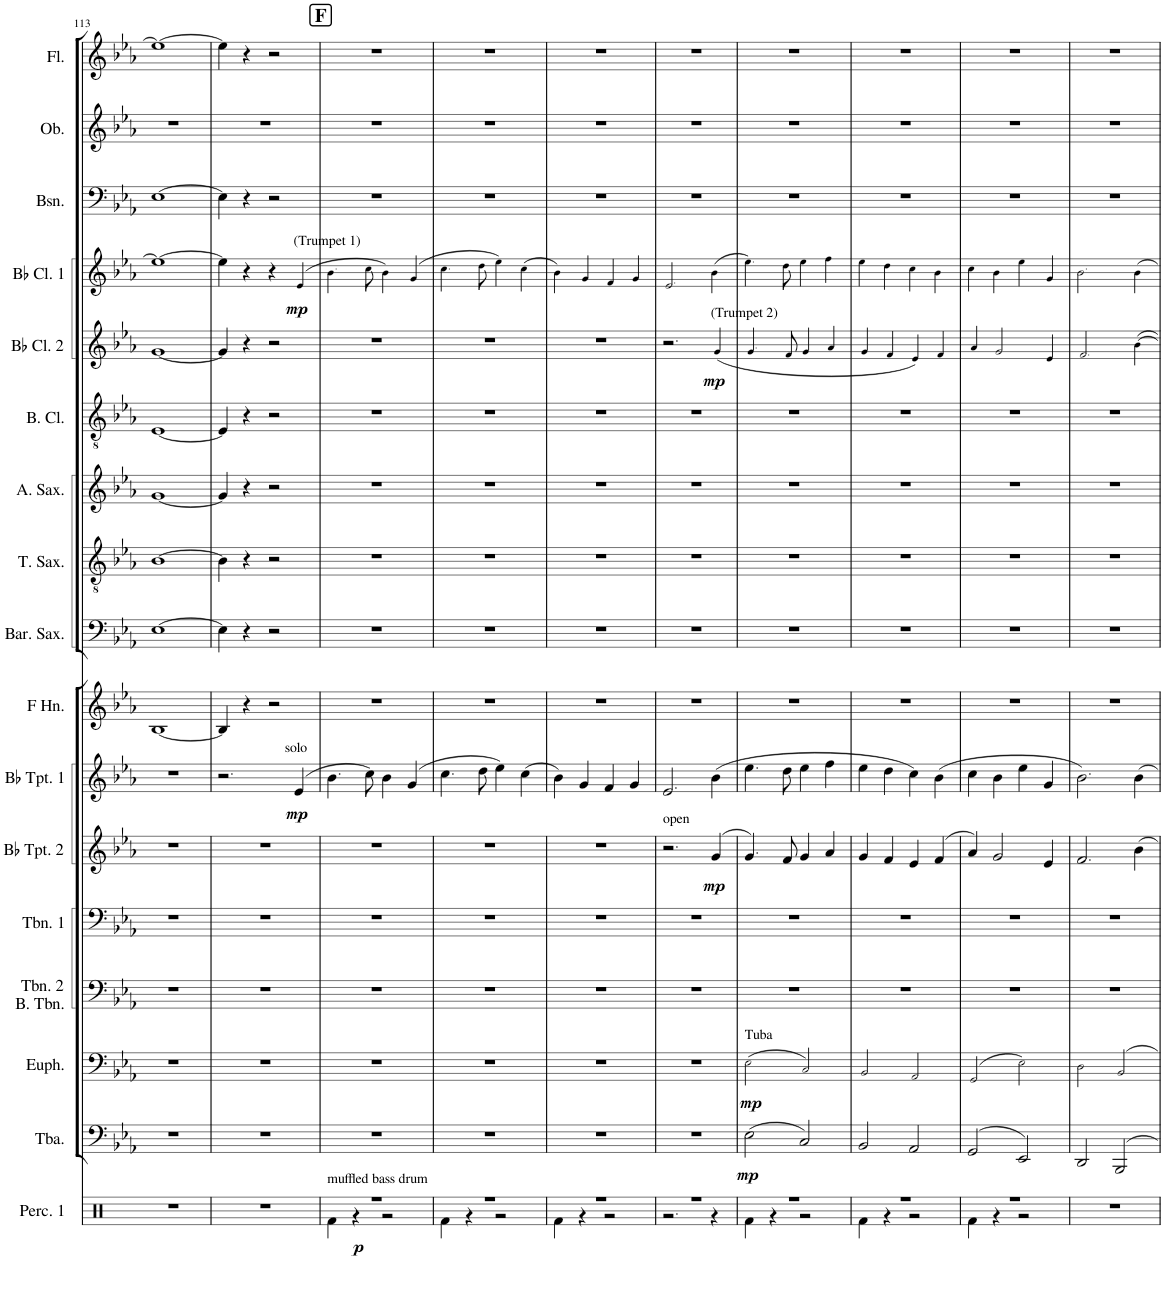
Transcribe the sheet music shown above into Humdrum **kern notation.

**kern	**dynam	**kern	**dynam	**kern	**dynam	**kern	**kern	**kern	**dynam	**kern	**dynam	**kern	**kern	**kern	**kern	**kern	**kern	**dynam	**kern	**dynam	**kern	**kern	**kern
*part17	*part17	*part16	*part16	*part15	*part15	*part14	*part13	*part12	*part12	*part11	*part11	*part10	*part9	*part8	*part7	*part6	*part5	*part5	*part4	*part4	*part3	*part2	*part1
*staff17	*staff17	*staff16	*staff16	*staff15	*staff15	*staff14	*staff13	*staff12	*staff12	*staff11	*staff11	*staff10	*staff9	*staff8	*staff7	*staff6	*staff5	*staff5	*staff4	*staff4	*staff3	*staff2	*staff1
*I"Percussion 1	*	*I"Tuba	*	*I"Euphonium	*	*I"Trombone 2 Bass Trombone	*I"Trombone 1	*I"Bb Trumpet 2	*	*I"Bb Trumpet 1	*	*I"Horn in F	*I"Baritone Saxophone	*I"Tenor Saxophone	*I"Alto Saxophone	*I"Bass Clarinet	*I"Bb Clarinet 2	*	*I"Bb Clarinet 1	*	*I"Bassoon	*I"Oboe	*I"Flute
*I'Perc. 1	*	*I'Tba.	*	*I'Euph.	*	*I'Tbn. 2 B. Tbn.	*I'Tbn. 1	*I'Bb Tpt. 2	*	*I'Bb Tpt. 1	*	*	*I'Bar. Sax.	*I'T. Sax.	*I'A. Sax.	*I'B. Cl.	*I'Bb Cl. 2	*	*I'Bb Cl. 1	*	*I'Bsn.	*I'Ob.	*I'Fl.
!!LO:PB:g=z
*clefX	*	*clefF4	*	*clefF4	*	*clefF4	*clefF4	*clefG2	*	*clefG2	*	*clefG2	*clefF4	*clefGv2	*clefG2	*clefGv2	*clefG2	*	*clefG2	*	*clefF4	*clefG2	*clefG2
*	*	*	*	*	*	*	*	*ITrd1c2	*	*ITrd1c2	*	*ITrd4c7	*ITrd12c21	*ITrd8c14	*ITrd5c9	*ITrd8c14	*ITrd1c2	*	*ITrd1c2	*	*	*	*
*k[]	*	*k[b-e-a-]	*	*k[b-e-a-]	*	*k[b-e-a-]	*k[b-e-a-]	*k[b-e-a-]	*	*k[b-e-a-]	*	*k[b-e-a-]	*k[b-e-a-]	*k[b-e-a-]	*k[b-e-a-]	*k[b-e-a-]	*k[b-e-a-]	*	*k[b-e-a-]	*	*k[b-e-a-]	*k[b-e-a-]	*k[b-e-a-]
*M4/4	*	*M4/4	*	*M4/4	*	*M4/4	*M4/4	*M4/4	*	*M4/4	*	*M4/4	*M4/4	*M4/4	*M4/4	*M4/4	*M4/4	*	*M4/4	*	*M4/4	*M4/4	*M4/4
=113	=113	=113	=113	=113	=113	=113	=113	=113	=113	=113	=113	=113	=113	=113	=113	=113	=113	=113	=113	=113	=113	=113	=113
1r	.	1r	.	1r	.	1r	1r	1r	.	1r	.	[1B-	[1E-	[1B-	[1g	[1E-	[1g	.	1ee-_	.	[1E-	1r	1ee-_
=114	=114	=114	=114	=114	=114	=114	=114	=114	=114	=114	=114	=114	=114	=114	=114	=114	=114	=114	=114	=114	=114	=114	=114
1r	.	1r	.	1r	.	1r	1r	1r	.	2.r	.	4B-/]	4E-\]	4B-\]	4g/]	4E-/]	4g/]	.	4ee-\]	.	4E-\]	1r	4ee-\]
.	.	.	.	.	.	.	.	.	.	.	.	4r	4r	4r	4r	4r	4r	.	4r	.	4r	.	4r
.	.	.	.	.	.	.	.	.	.	.	.	2r	2r	2r	2r	2r	2r	.	4r	.	2r	.	2r
!	!	!	!	!	!	!	!	!	!	!	!	!	!	!	!	!	!	!	!LO:TX:a:t=(Trumpet 1)	!	!	!	!
!	!	!	!	!	!	!	!	!	!	!LO:TX:a:t=solo	!	!	!	!	!	!	!	!	!	!	!	!	!
!	!	!	!	!	!	!	!	!	!	!	!LO:DY:b	!	!	!	!	!	!	!	!	!LO:DY:b	!	!	!
.	.	.	.	.	.	.	.	.	.	(>4e-/	mp	.	.	.	.	.	.	.	(>4e-/	mp	.	.	.
!!LO:REH:place=s1:a:B:cj:fs=14:t=F
=115	=115	=115	=115	=115	=115	=115	=115	=115	=115	=115	=115	=115	=115	=115	=115	=115	=115	=115	=115	=115	=115	=115	=115
*^	*	*	*	*	*	*	*	*	*	*	*	*	*	*	*	*	*	*	*	*	*	*	*
!LO:TX:a:t=muffled bass drum	!	!	!	!	!	!	!	!	!	!	!	!	!	!	!	!	!	!	!	!	!	!	!	!
1r	4Rf\	.	1r	.	1r	.	1r	1r	1r	.	4.b-\	.	1r	1r	1r	1r	1r	1r	.	4.b-\	.	1r	1r	1r
!	!	!LO:DY:b	!	!	!	!	!	!	!	!	!	!	!	!	!	!	!	!	!	!	!	!	!	!
.	4r	p	.	.	.	.	.	.	.	.	.	.	.	.	.	.	.	.	.	.	.	.	.	.
.	.	.	.	.	.	.	.	.	.	.	8cc\)	.	.	.	.	.	.	.	.	8cc\	.	.	.	.
.	2r	.	.	.	.	.	.	.	.	.	4b-\	.	.	.	.	.	.	.	.	4b-\)	.	.	.	.
.	.	.	.	.	.	.	.	.	.	.	(>4g/	.	.	.	.	.	.	.	.	(>4g/	.	.	.	.
=116	=116	=116	=116	=116	=116	=116	=116	=116	=116	=116	=116	=116	=116	=116	=116	=116	=116	=116	=116	=116	=116	=116	=116	=116
1r	4Rf\	.	1r	.	1r	.	1r	1r	1r	.	4.cc\	.	1r	1r	1r	1r	1r	1r	.	4.cc\	.	1r	1r	1r
.	4r	.	.	.	.	.	.	.	.	.	.	.	.	.	.	.	.	.	.	.	.	.	.	.
.	.	.	.	.	.	.	.	.	.	.	8dd\	.	.	.	.	.	.	.	.	8dd\	.	.	.	.
.	2r	.	.	.	.	.	.	.	.	.	4ee-\)	.	.	.	.	.	.	.	.	4ee-\)	.	.	.	.
.	.	.	.	.	.	.	.	.	.	.	(4cc\	.	.	.	.	.	.	.	.	(4cc\	.	.	.	.
=117	=117	=117	=117	=117	=117	=117	=117	=117	=117	=117	=117	=117	=117	=117	=117	=117	=117	=117	=117	=117	=117	=117	=117	=117
1r	4Rf\	.	1r	.	1r	.	1r	1r	1r	.	4b-\)	.	1r	1r	1r	1r	1r	1r	.	4b-\)	.	1r	1r	1r
.	4r	.	.	.	.	.	.	.	.	.	4g/	.	.	.	.	.	.	.	.	4g/	.	.	.	.
.	2r	.	.	.	.	.	.	.	.	.	4f/	.	.	.	.	.	.	.	.	4f/	.	.	.	.
.	.	.	.	.	.	.	.	.	.	.	4g/	.	.	.	.	.	.	.	.	4g/	.	.	.	.
=118	=118	=118	=118	=118	=118	=118	=118	=118	=118	=118	=118	=118	=118	=118	=118	=118	=118	=118	=118	=118	=118	=118	=118	=118
!	!	!	!	!	!	!	!	!	!LO:TX:a:t=open	!	!	!	!	!	!	!	!	!	!	!	!	!	!	!
1r	2.r	.	1r	.	1r	.	1r	1r	2.r	.	2.e-/	.	1r	1r	1r	1r	1r	2.r	.	2.e-/	.	1r	1r	1r
!	!	!	!	!	!	!	!	!	!	!	!	!	!	!	!	!	!	!LO:TX:a:t=(Trumpet 2)	!	!	!	!	!	!
!	!	!	!	!	!	!	!	!	!	!LO:DY:b	!	!	!	!	!	!	!	!	!LO:DY:b	!	!	!	!	!
.	4r	.	.	.	.	.	.	.	(>4g/	mp	(4b-\	.	.	.	.	.	.	(<4g/	mp	(4b-\	.	.	.	.
=119	=119	=119	=119	=119	=119	=119	=119	=119	=119	=119	=119	=119	=119	=119	=119	=119	=119	=119	=119	=119	=119	=119	=119	=119
!	!	!	!	!	!LO:TX:a:t=Tuba	!	!	!	!	!	!	!	!	!	!	!	!	!	!	!	!	!	!	!
!	!	!	!	!LO:DY:b	!	!LO:DY:b	!	!	!	!	!	!	!	!	!	!	!	!	!	!	!	!	!	!
1r	4Rf\	.	(2E-\	mp	(2E-\	mp	1r	1r	4.g/)	.	4.ee-\	.	1r	1r	1r	1r	1r	4.g/	.	4.ee-\)	.	1r	1r	1r
.	4r	.	.	.	.	.	.	.	.	.	.	.	.	.	.	.	.	.	.	.	.	.	.	.
.	.	.	.	.	.	.	.	.	8f/	.	8dd\	.	.	.	.	.	.	8f/	.	8dd\	.	.	.	.
.	2r	.	2C/)	.	2C/)	.	.	.	4g/	.	4ee-\	.	.	.	.	.	.	4g/	.	4ee-\	.	.	.	.
.	.	.	.	.	.	.	.	.	4a-/	.	4ff\	.	.	.	.	.	.	4a-/	.	4ff\	.	.	.	.
=120	=120	=120	=120	=120	=120	=120	=120	=120	=120	=120	=120	=120	=120	=120	=120	=120	=120	=120	=120	=120	=120	=120	=120	=120
1r	4Rf\	.	2BB-/	.	2BB-/	.	1r	1r	4g/	.	4ee-\	.	1r	1r	1r	1r	1r	4g/	.	4ee-\	.	1r	1r	1r
.	4r	.	.	.	.	.	.	.	4f/	.	4dd\	.	.	.	.	.	.	4f/	.	4dd\	.	.	.	.
.	2r	.	2AA-/	.	2AA-/	.	.	.	4e-/	.	4cc\)	.	.	.	.	.	.	4e-/)	.	4cc\	.	.	.	.
.	.	.	.	.	.	.	.	.	(>4f/	.	(4b-\	.	.	.	.	.	.	4f/	.	4b-\	.	.	.	.
=121	=121	=121	=121	=121	=121	=121	=121	=121	=121	=121	=121	=121	=121	=121	=121	=121	=121	=121	=121	=121	=121	=121	=121	=121
1r	4Rf\	.	(>2GG/	.	(>2GG/	.	1r	1r	4a-/)	.	4cc\	.	1r	1r	1r	1r	1r	4a-/	.	4cc\	.	1r	1r	1r
.	4r	.	.	.	.	.	.	.	2g/	.	4b-\	.	.	.	.	.	.	2g/	.	4b-\	.	.	.	.
.	2r	.	2EE-/)	.	2E-\)	.	.	.	.	.	4ee-\	.	.	.	.	.	.	.	.	4ee-\	.	.	.	.
.	.	.	.	.	.	.	.	.	4e-/	.	4g/	.	.	.	.	.	.	4e-/	.	4g/	.	.	.	.
*v	*v	*	*	*	*	*	*	*	*	*	*	*	*	*	*	*	*	*	*	*	*	*	*	*
=122	=122	=122	=122	=122	=122	=122	=122	=122	=122	=122	=122	=122	=122	=122	=122	=122	=122	=122	=122	=122	=122	=122	=122
1r	.	2DD/	.	2D\	.	1r	1r	2.f/	.	2.b-\)	.	1r	1r	1r	1r	1r	2.f/	.	2.b-\	.	1r	1r	1r
.	.	2BBB-/	.	2BB-/	.	.	.	.	.	.	.	.	.	.	.	.	.	.	.	.	.	.	.
.	.	.	.	.	.	.	.	4b-\	.	4b-\	.	.	.	.	.	.	4b-\	.	4b-\	.	.	.	.
=	=	=	=	=	=	=	=	=	=	=	=	=	=	=	=	=	=	=	=	=	=	=	=
*-	*-	*-	*-	*-	*-	*-	*-	*-	*-	*-	*-	*-	*-	*-	*-	*-	*-	*-	*-	*-	*-	*-	*-
